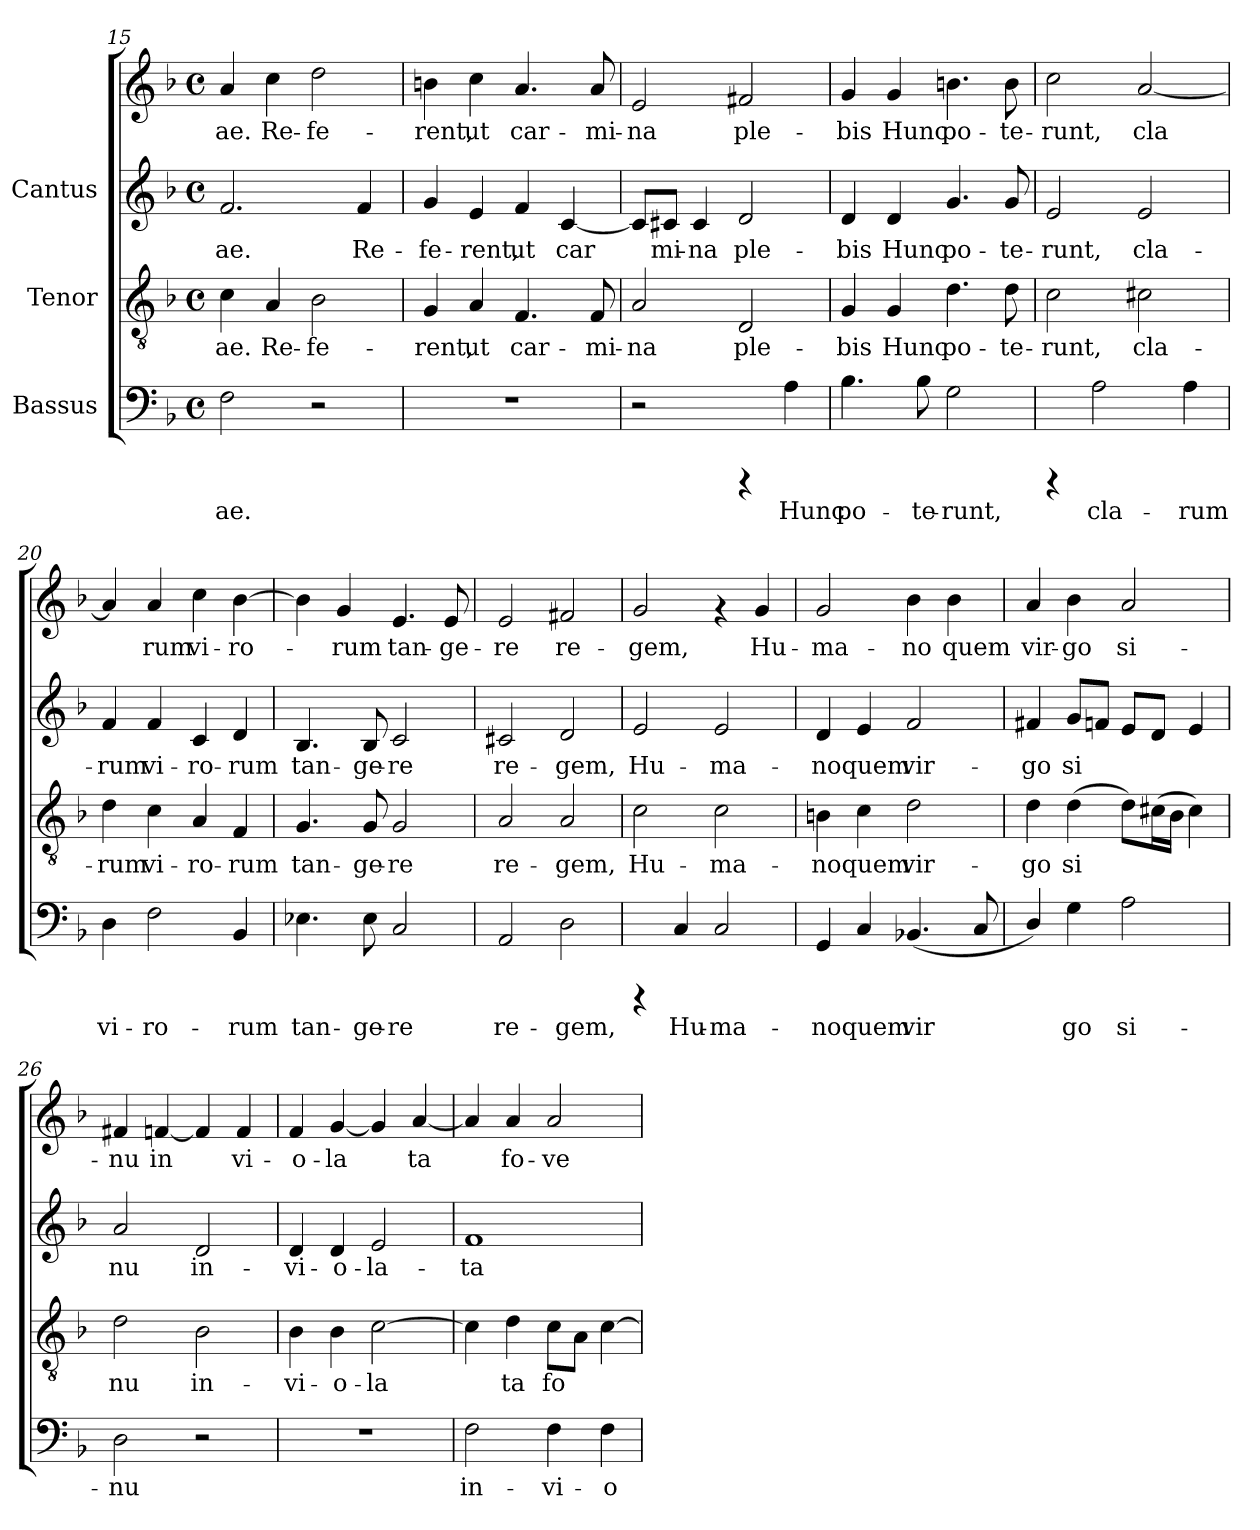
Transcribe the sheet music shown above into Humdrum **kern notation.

**kern	**text	**kern	**text	**kern	**text	**kern	**text
*part3	*part3	*part2	*part2	*part1	*part1	*part1	*part1
*staff4	*staff4	*staff3	*staff3	*staff2	*staff2	*staff1	*staff1
*I"Bassus	*	*I"Tenor	*	*I"Cantus	*	*	*
*clefF4	*	*clefGv2	*	*clefG2	*	*clefG2	*
*k[b-]	*	*k[b-]	*	*k[b-]	*	*k[b-]	*
*F:	*	*F:	*	*F:	*	*F:	*
*M4/4	*	*M4/4	*	*M4/4	*	*M4/4	*
*met(c)	*	*met(c)	*	*met(c)	*	*met(c)	*
=15	=15	=15	=15	=15	=15	=15	=15
!	!LO:LY:b:cj	!	!LO:LY:b:cj	!	!LO:LY:b:cj	!	!LO:LY:b:cj
2F\	-ae.	4c\	-ae.	2.f/	-ae.	4a/	-ae.
!	!	!	!LO:LY:b:cj	!	!	!	!LO:LY:b:cj
.	.	4A/	Re-	.	.	4cc\	Re-
!	!	!	!LO:LY:b:cj	!	!	!	!LO:LY:b:cj
2r	.	2B-\	-fe-	.	.	2dd\	-fe-
!	!	!	!	!	!LO:LY:b:cj	!	!
.	.	.	.	4f/	Re-	.	.
=16	=16	=16	=16	=16	=16	=16	=16
!	!	!	!LO:LY:b:cj	!	!LO:LY:b:cj	!	!LO:LY:b:cj
1r	.	4G/	-rent,	4g/	-fe-	4bn\	-rent,
!	!	!	!LO:LY:b:cj	!	!LO:LY:b:cj	!	!LO:LY:b:cj
.	.	4A/	ut	4e/	-rent,	4cc\	ut
!	!	!	!LO:LY:b:cj	!	!LO:LY:b:cj	!	!LO:LY:b:cj
.	.	4.F/	car-	4f/	ut	4.a/	car-
!	!	!	!	!	!LO:LY:b:cj	!	!
.	.	.	.	[<4c/	car-	.	.
!	!	!	!LO:LY:b:cj	!	!	!	!LO:LY:b:cj
.	.	8F/	-mi-	.	.	8a/	-mi-
!!LO:PB:g=z
=17	=17	=17	=17	=17	=17	=17	=17
!	!	!	!LO:LY:b:cj	!	!LO:LY:b:cj	!	!LO:LY:b:cj
2r	.	2A/	-na	8c/L]	-	2e/	-na
!	!	!	!	!	!LO:LY:b:cj	!	!
.	.	.	.	8c#X/J	mi-	.	.
!	!	!	!	!	!LO:LY:b:cj	!	!
.	.	.	.	4c#/	-na	.	.
!	!	!	!LO:LY:b:cj	!	!LO:LY:b:cj	!	!LO:LY:b:cj
4rCCC	.	2D/	ple-	2d/	ple-	2f#X/	ple-
!	!LO:LY:b:cj	!	!	!	!	!	!
4A\	Hunc	.	.	.	.	.	.
=18	=18	=18	=18	=18	=18	=18	=18
!	!LO:LY:b:cj	!	!LO:LY:b:cj	!	!LO:LY:b:cj	!	!LO:LY:b:cj
4.B-\	po-	4G/	-bis	4d/	-bis	4g/	-bis
!	!	!	!LO:LY:b:cj	!	!LO:LY:b:cj	!	!LO:LY:b:cj
.	.	4G/	Hunc	4d/	Hunc	4g/	Hunc
!	!LO:LY:b:cj	!	!	!	!	!	!
8B-\	-te-	.	.	.	.	.	.
!	!LO:LY:b:cj	!	!LO:LY:b:cj	!	!LO:LY:b:cj	!	!LO:LY:b:cj
2G\	-runt,	4.d\	po-	4.g/	po-	4.bn\	po-
!	!	!	!LO:LY:b:cj	!	!LO:LY:b:cj	!	!LO:LY:b:cj
.	.	8d\	-te-	8g/	-te-	8b\	-te-
=19	=19	=19	=19	=19	=19	=19	=19
!	!	!	!LO:LY:b:cj	!	!LO:LY:b:cj	!	!LO:LY:b:cj
4rCCC	.	2c\	-runt,	2e/	-runt,	2cc\	-runt,
!	!LO:LY:b:cj	!	!	!	!	!	!
2A\	cla-	.	.	.	.	.	.
!	!	!	!LO:LY:b:cj	!	!LO:LY:b:cj	!	!LO:LY:b:cj
.	.	2c#X\	cla-	2e/	cla-	[<2a/	cla-
!	!LO:LY:b:cj	!	!	!	!	!	!
4A\	-rum	.	.	.	.	.	.
=20	=20	=20	=20	=20	=20	=20	=20
!	!LO:LY:b:cj	!	!LO:LY:b:cj	!	!LO:LY:b:cj	!	!LO:LY:b:cj
4D\	vi-	4d\	-rum	4f/	-rum	4a/]	-
!	!LO:LY:b:cj	!	!LO:LY:b:cj	!	!LO:LY:b:cj	!	!LO:LY:b:cj
2F\	-ro-	4c\	vi-	4f/	vi-	4a/	rum
!	!	!	!LO:LY:b:cj	!	!LO:LY:b:cj	!	!LO:LY:b:cj
.	.	4A/	-ro-	4c/	-ro-	4cc\	vi-
!	!LO:LY:b:cj	!	!LO:LY:b:cj	!	!LO:LY:b:cj	!	!LO:LY:b:cj
4BB-/	-rum	4F/	-rum	4d/	-rum	[>4b-\	-ro-
=21	=21	=21	=21	=21	=21	=21	=21
!	!LO:LY:b:cj	!	!LO:LY:b:cj	!	!LO:LY:b:cj	!	!LO:LY:b:cj
4.E-X\	tan-	4.G/	tan-	4.B-/	-tan-	4b-\]	.
!	!	!	!	!	!	!	!LO:LY:b:cj
.	.	.	.	.	.	4g/	rum
!	!LO:LY:b:cj	!	!LO:LY:b:cj	!	!LO:LY:b:cj	!	!
8E-\	-ge-	8G/	-ge-	8B-/	-ge-	.	.
!	!LO:LY:b:cj	!	!LO:LY:b:cj	!	!LO:LY:b:cj	!	!LO:LY:b:cj
2C/	-re	2G/	-re	2c/	-re	4.e/	tan-
!	!	!	!	!	!	!	!LO:LY:b:cj
.	.	.	.	.	.	8e/	-ge-
!!LO:LB:g=z
=22	=22	=22	=22	=22	=22	=22	=22
!	!LO:LY:b:cj	!	!LO:LY:b:cj	!	!LO:LY:b:cj	!	!LO:LY:b:cj
2AA/	re-	2A/	re-	2c#X/	-re-	2e/	re
!	!LO:LY:b:cj	!	!LO:LY:b:cj	!	!LO:LY:b:cj	!	!LO:LY:b:cj
2D\	-gem,	2A/	-gem,	2d/	-gem,	2f#X/	re-
=23	=23	=23	=23	=23	=23	=23	=23
!	!	!	!LO:LY:b:cj	!	!LO:LY:b:cj	!	!LO:LY:b:cj
4rCCC	.	2c\	Hu-	2e/	-Hu-	2g/	gem,
!	!LO:LY:b:cj	!	!	!	!	!	!
4C/	Hu-	.	.	.	.	.	.
!	!LO:LY:b:cj	!	!LO:LY:b:cj	!	!LO:LY:b:cj	!	!
2C/	-ma-	2c\	-ma-	2e/	-ma-	4rf	.
!	!	!	!	!	!	!	!LO:LY:b:cj
.	.	.	.	.	.	4g/	Hu-
=24	=24	=24	=24	=24	=24	=24	=24
!	!LO:LY:b:cj	!	!LO:LY:b:cj	!	!LO:LY:b:cj	!	!LO:LY:b:cj
4GG/	-no	4Bn\	-no	4d/	no	2g/	-ma-
!	!LO:LY:b:cj	!	!LO:LY:b:cj	!	!LO:LY:b:cj	!	!
4C/	quem	4c\	quem	4e/	quem	.	.
!	!LO:LY:b:cj	!	!LO:LY:b:cj	!	!LO:LY:b:cj	!	!LO:LY:b:cj
(<4.BB-X/	vir-	2d\	vir-	2f/	vir-	4b-\	-no
!	!	!	!	!	!	!	!LO:LY:b:cj
.	.	.	.	.	.	4b-\	quem
!	!LO:LY:b:cj	!	!	!	!	!	!
8C/	--	.	.	.	.	.	.
=25	=25	=25	=25	=25	=25	=25	=25
!	!LO:LY:b:cj	!	!LO:LY:b:cj	!	!LO:LY:b:cj	!	!LO:LY:b:cj
4D/)	-	4d\	-go	4f#X/	-go	4a/	-vir-
!	!LO:LY:b:cj	!	!LO:LY:b:cj	!	!LO:LY:b:cj	!	!LO:LY:b:cj
4G\	go	(>4d\	si-	8g/L	si-	4b-\	-go
!	!	!	!	!	!LO:LY:b:cj	!	!
.	.	.	.	8fn/J	--	.	.
!	!LO:LY:b:cj	!	!LO:LY:b:cj	!	!LO:LY:b:cj	!	!LO:LY:b:cj
2A\	si-	8d\L)	--	8e/L	--	2a/	si-
!	!	!	!LO:LY:b:cj	!	!LO:LY:b:cj	!	!
.	.	(>16c#X\	--	8d/J	--	.	.
!	!	!	!LO:LY:b:cj	!	!	!	!
.	.	16B-\J	--	.	.	.	.
!	!	!	!LO:LY:b:cj	!	!LO:LY:b:cj	!	!
.	.	4c#\)	--	4e/	--	.	.
=26	=26	=26	=26	=26	=26	=26	=26
!	!LO:LY:b:cj	!	!LO:LY:b:cj	!	!LO:LY:b:cj	!	!LO:LY:b:cj
2D\	-nu	2d\	-nu	2a/	-nu	4f#X/	-nu
!	!	!	!	!	!	!	!LO:LY:b:cj
.	.	.	.	.	.	[<4fn/	in-
!	!	!	!LO:LY:b:cj	!	!LO:LY:b:cj	!	!LO:LY:b:cj
2r	.	2B-\	in-	2d/	in-	4f/]	-
!	!	!	!	!	!	!	!LO:LY:b:cj
.	.	.	.	.	.	4f/	vi-
!!LO:LB:g=z
=27	=27	=27	=27	=27	=27	=27	=27
!	!	!	!LO:LY:b:cj	!	!LO:LY:b:cj	!	!LO:LY:b:cj
1r	.	4B-\	-vi-	4d/	vi-	4f/	-o-
!	!	!	!LO:LY:b:cj	!	!LO:LY:b:cj	!	!LO:LY:b:cj
.	.	4B-\	-o-	4d/	-o-	[<4g/	-la-
!	!	!	!LO:LY:b:cj	!	!LO:LY:b:cj	!	!LO:LY:b:cj
.	.	[>2c\	-la-	2e/	-la-	4g/]	-
!	!	!	!	!	!	!	!LO:LY:b:cj
.	.	.	.	.	.	[<4a/	ta
=28	=28	=28	=28	=28	=28	=28	=28
!	!LO:LY:b:cj	!	!LO:LY:b:cj	!	!LO:LY:b:cj	!	!LO:LY:b:cj
2F\	in-	4c\]	-	1f	-ta	4a/]	-
!	!	!	!LO:LY:b:cj	!	!	!	!LO:LY:b:cj
.	.	4d\	ta	.	.	4a/	fo-
!	!LO:LY:b:cj	!	!LO:LY:b:cj	!	!	!	!LO:LY:b:cj
4F\	-vi-	8c\L	fo-	.	.	2a/	-ve-
!	!	!	!LO:LY:b:cj	!	!	!	!
.	.	8A\J	--	.	.	.	.
!	!LO:LY:b:cj	!	!LO:LY:b:cj	!	!	!	!
4F\	-o-	[>4c\	--	.	.	.	.
=	=	=	=	=	=	=	=
*-	*-	*-	*-	*-	*-	*-	*-
